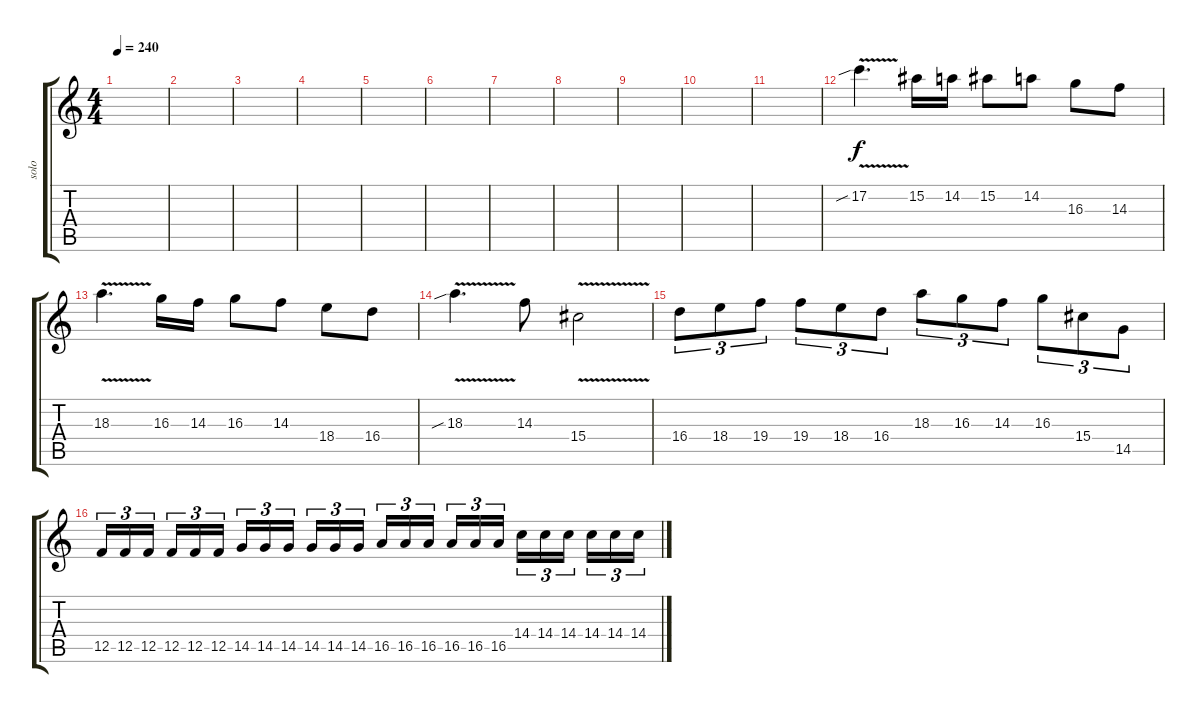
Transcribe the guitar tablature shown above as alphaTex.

\track ("solo" "solo") {instrument distortionguitar}
\staff {score tabs}
\tuning (C4 G3 Eb3 Bb2 F2 C2) {hide}
\ts (4 4)
\tempo 240
\clef g2
\ks c
|
|
|
|
|
|
|
|
|
|
|
17.2{v sib}.4{d} 15.2.16 14.2.16 15.2.8 14.2.8 16.3.8 14.3.8 |
18.3{v}.4{d} 16.3.16 14.3.16 16.3.8 14.3.8 18.4.8 16.4.8 |
18.3{v sib}.4{d} 14.3.8 15.4{v}.2 |
16.4.8{tu (3 2)} 18.4.8{tu (3 2)} 19.4.8{tu (3 2)} 19.4.8{tu (3 2)} 18.4.8{tu (3 2)} 16.4.8{tu (3 2)} 18.3.8{tu (3 2)} 16.3.8{tu (3 2)} 14.3.8{tu (3 2)} 16.3.8{tu (3 2)} 15.4.8{tu (3 2)} 14.5.8{tu (3 2)} |
12.5.16{tu (3 2)} 12.5.16{tu (3 2)} 12.5.16{tu (3 2) beam splitsecondary} 12.5.16{tu (3 2)} 12.5.16{tu (3 2)} 12.5.16{tu (3 2)} 14.5.16{tu (3 2)} 14.5.16{tu (3 2)} 14.5.16{tu (3 2) beam splitsecondary} 14.5.16{tu (3 2)} 14.5.16{tu (3 2)} 14.5.16{tu (3 2)} 16.5.16{tu (3 2)} 16.5.16{tu (3 2)} 16.5.16{tu (3 2) beam splitsecondary} 16.5.16{tu (3 2)} 16.5.16{tu (3 2)} 16.5.16{tu (3 2)} 14.4.16{tu (3 2)} 14.4.16{tu (3 2)} 14.4.16{tu (3 2) beam splitsecondary} 14.4.16{tu (3 2)} 14.4.16{tu (3 2)} 14.4.16{tu (3 2)}
